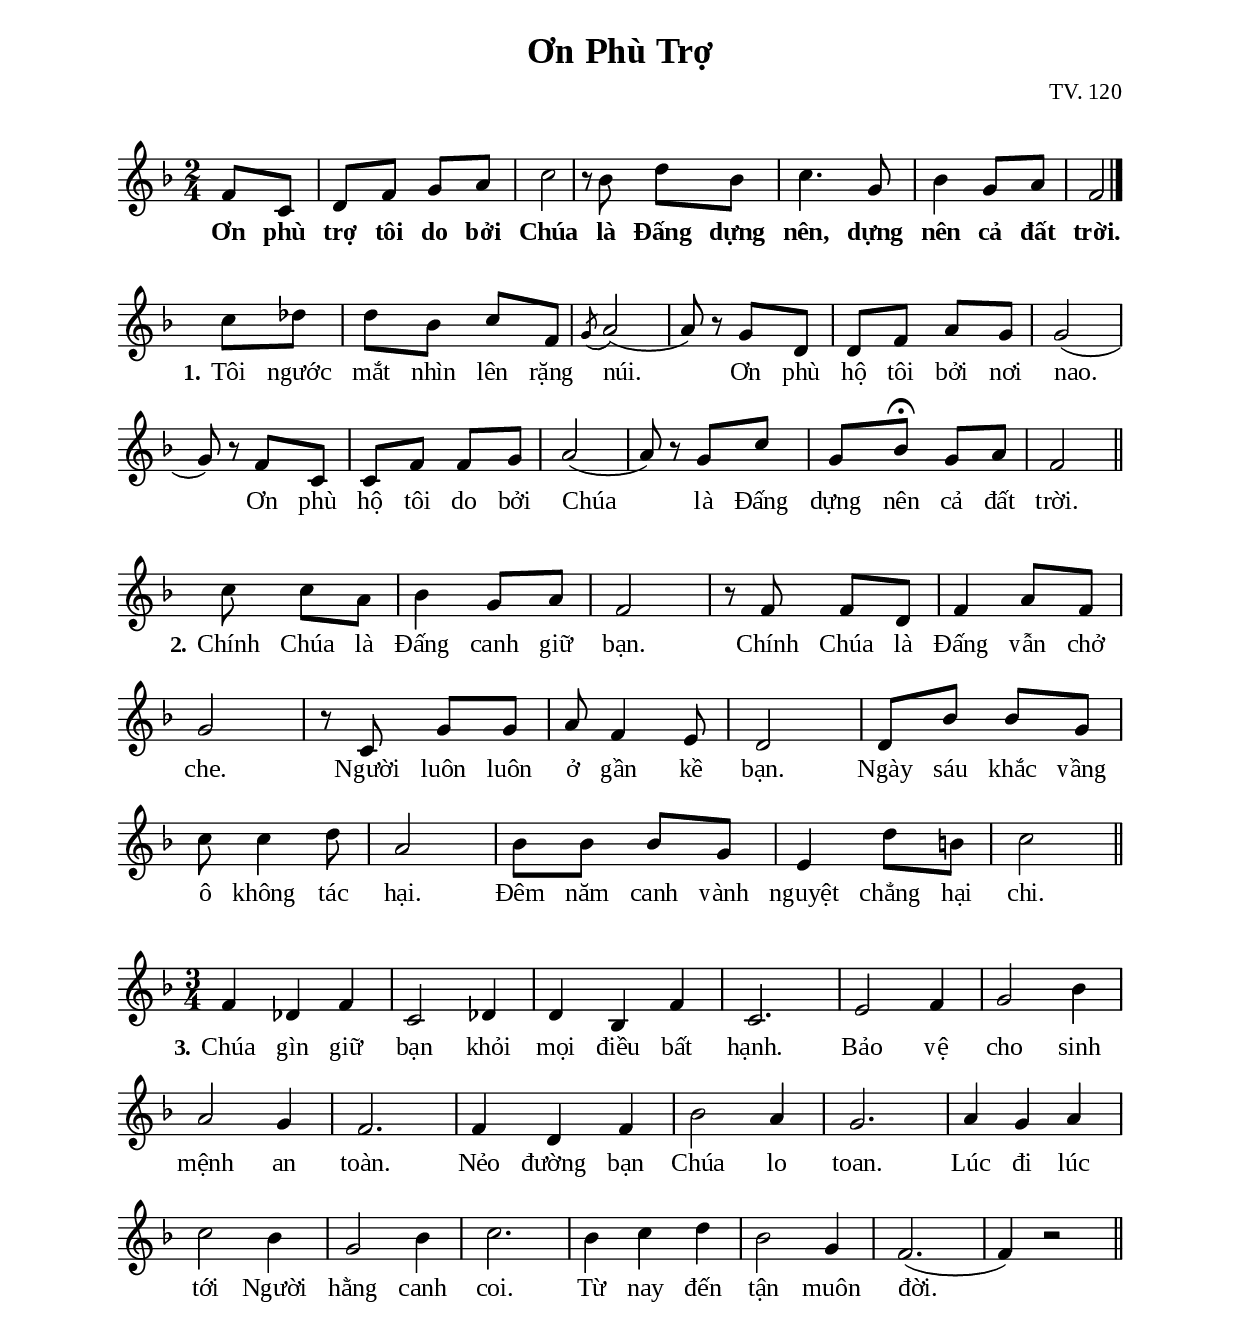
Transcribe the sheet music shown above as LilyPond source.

% Cài đặt chung
\version "2.20.0"
\include "english.ly"

\header {
  title = "Ơn Phù Trợ"
  composer = "TV. 120"
  arranger = " "
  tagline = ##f
}

global = {
  \key f \major
  \time 2/4
}

\paper {
  #(set-paper-size "a4")
  top-margin = 20\mm
  bottom-margin = 15\mm
  left-margin = 20\mm
  right-margin = 20\mm
  indent = #0
  #(define fonts
	 (make-pango-font-tree "Liberation Serif"
	 		       "Liberation Serif"
			       "Liberation Serif"
			       (/ 20 20)))
}

% Nhạc điệp khúc
nhacDiepKhuc = \relative c' {
  \override Lyrics.LyricSpace.minimum-distance = #1.7
  \override Score.BarNumber.break-visibility = ##(#f #f #f)
  \partial 4 f8 c |
  d f g a |
  c2 |
  r8 bf d bf |
  c4. g8 |
  bf4 g8 a |
  f2 \bar "|."
}

% Nhạc phiên khúc
nhacPhienKhucMot = \relative c'' {
  \override Lyrics.LyricSpace.minimum-distance = #2.0
  \override Score.BarNumber.break-visibility = ##(#f #f #f)
  \partial 4 c8 df |
  d bf c f, |
  \acciaccatura g8 a2 ( |
  a8) r g d |
  d f a g |
  g2 ( |
  g8) r8 f c |
  c f f g |
  a2 ( |
  a8) r g c |
  g bf \fermata g a |
  f2 \bar "||"
}

nhacPhienKhucHai = \relative c'' {
  \override Lyrics.LyricSpace.minimum-distance = #2.0
  \override Score.BarNumber.break-visibility = ##(#f #f #f)
  \partial 4. c8 c a |
  bf4 g8 a |
  f2 |
  r8 f f d |
  f4 a8 f |
  g2 |
  r8 c, g' g |
  a f4 e8 |
  d2 |
  d8 bf' bf g |
  c c4 d8 |
  a2 |
  bf8 bf bf g |
  e4 d'8 b! |
  c2 \bar "||"
}

nhacPhienKhucBa = \relative c' {
  \override Lyrics.LyricSpace.minimum-distance = #2.0
  \override Score.BarNumber.break-visibility = ##(#f #f #f)
  f4 df f |
  c2 df4 |
  d bf f' |
  c2. |
  e2 f4 |
  g2 bf4 |
  a2 g4 |
  f2. |
  f4 d f |
  bf2 a4 |
  g2. |
  a4 g a |
  c2 bf4 |
  g2 bf4 |
  c2. |
  bf4 c d |
  bf2 g4 |
  f2. ( |
  f4) r2 \bar "||"
}

% Lời điệp khúc
loiDiepKhuc = \lyricmode {
  \override Lyrics.LyricText.font-series = #'bold
  Ơn phù trợ tôi do bởi Chúa
  là Đấng dựng nên, dựng nên cả đất trời.
}

% Lời phiên khúc
loiPhienKhucMot = \lyricmode {
  \set stanza = #"1."
  Tôi ngước mắt nhìn lên rặng núi.
  Ơn phù hộ tôi bởi nơi nao.
  Ơn phù hộ tôi do bởi Chúa
  là Đấng dựng nên cả đất trời.
}

loiPhienKhucHai = \lyricmode {
  \set stanza = #"2."
  Chính Chúa là Đấng canh giữ bạn.
  Chính Chúa là Đấng vẫn chở che.
  Người luôn luôn ở gần kề bạn.
  Ngày sáu khắc vầng ô không tác hại.
  Đêm năm canh vành nguyệt chẳng hại chi.
}

loiPhienKhucBa = \lyricmode {
  \set stanza = #"3."
  Chúa gìn giữ bạn khỏi mọi điều bất hạnh.
  Bảo vệ cho sinh mệnh an toàn.
  Nẻo đường bạn Chúa lo toan.
  Lúc đi lúc tới Người hằng canh coi.
  Từ nay đến tận muôn đời.
}


% Dàn trang
\score {
  \new ChoirStaff <<
    \new Staff = chorus <<
      \new Voice = "sopranos" {
        \global \stemNeutral \nhacDiepKhuc
      }
    >>
    \new Lyrics = basses
    \context Lyrics = basses 
      %\with \override LyricText.font-shape = #'bold
      \lyricsto sopranos \loiDiepKhuc
  >>
}

\score {
  \new ChoirStaff <<
    \new Staff = verses <<
      \override Staff.TimeSignature.transparent = ##t
      \new Voice = "verse" {
        \key f \major \time 2/4 \stemNeutral \nhacPhienKhucMot
      }
    >>
    \new Lyrics \lyricsto verse \loiPhienKhucMot
  >>
}

\score {
  \new ChoirStaff <<
    \new Staff = verses <<
      \override Staff.TimeSignature.transparent = ##t
      \new Voice = "verse" {
        \key f \major \time 2/4 \stemNeutral \nhacPhienKhucHai
      }
    >>
    \new Lyrics \lyricsto verse \loiPhienKhucHai
  >>
}

\score {
  \new ChoirStaff <<
    \new Staff = verses <<
      \new Voice = "verse" {
        \key f \major \time 3/4 \stemNeutral \nhacPhienKhucBa
      }
    >>
    \new Lyrics \lyricsto verse \loiPhienKhucBa
  >>
}
